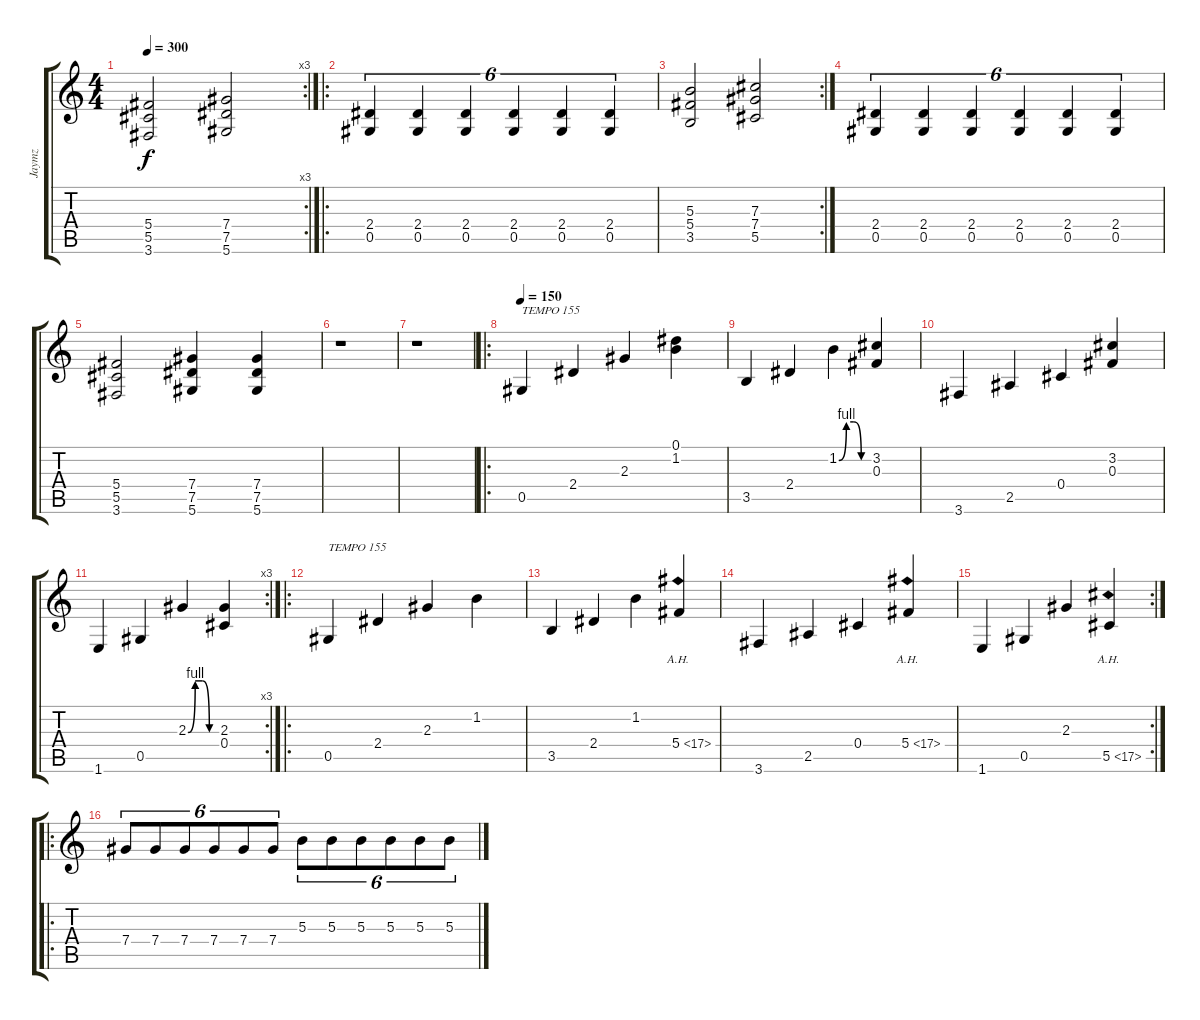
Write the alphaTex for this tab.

\track ("Jaymz" "Jaymz") {instrument overdrivenguitar}
\staff {score tabs}
\tuning (Eb4 Bb3 Gb3 Db3 Ab2 Eb2) {hide}
\rc 3
\ts (4 4)
\tempo 300
\clef g2
\ks c
(5.4 5.5 3.6).2{dy f} (7.4 7.5 5.6).2 |
\ro
(2.4 0.5).4{tu (6 4)} (2.4 0.5).4{tu (6 4)} (2.4 0.5).4{tu (6 4)} (2.4 0.5).4{tu (6 4)} (2.4 0.5).4{tu (6 4)} (2.4 0.5).4{tu (6 4)} |
\rc 2
(5.3 5.4 3.5).2 (7.3 7.4 5.5).2 |
(2.4 0.5).4{tu (6 4)} (2.4 0.5).4{tu (6 4)} (2.4 0.5).4{tu (6 4)} (2.4 0.5).4{tu (6 4)} (2.4 0.5).4{tu (6 4)} (2.4 0.5).4{tu (6 4)} |
(5.4 5.5 3.6).2 (7.4 7.5 5.6).4 (7.4 7.5 5.6).4 |
r.1 |
r.1 |
\ro
\tempo 150
0.5.4{txt "TEMPO 155"} 2.4.4 2.3.4 (0.1 1.2).4 |
3.5.4 2.4.4 1.2{be (custom 0 0 15 4 30 4 45 0 60 0)}.4 (3.2 0.3).4 |
3.6.4 2.5.4 0.4.4 (3.2 0.3).4 |
\rc 3
1.6.4 0.5.4 2.3{be (custom 0 0 15 4 30 4 45 0 60 0)}.4 (2.3 0.4).4 |
\ro
0.5.4{txt "TEMPO 155"} 2.4.4 2.3.4 1.2.4 |
3.5.4 2.4.4 1.2.4 5.4{ah 12}.4 |
3.6.4 2.5.4 0.4.4 5.4{ah 12}.4 |
\rc 2
1.6.4 0.5.4 2.3.4 5.5{ah 12}.4 |
\ro
7.4.8{tu (6 4)} 7.4.8{tu (6 4)} 7.4.8{tu (6 4)} 7.4.8{tu (6 4)} 7.4.8{tu (6 4)} 7.4.8{tu (6 4)} 5.3.8{tu (6 4)} 5.3.8{tu (6 4)} 5.3.8{tu (6 4)} 5.3.8{tu (6 4)} 5.3.8{tu (6 4)} 5.3.8{tu (6 4)}
